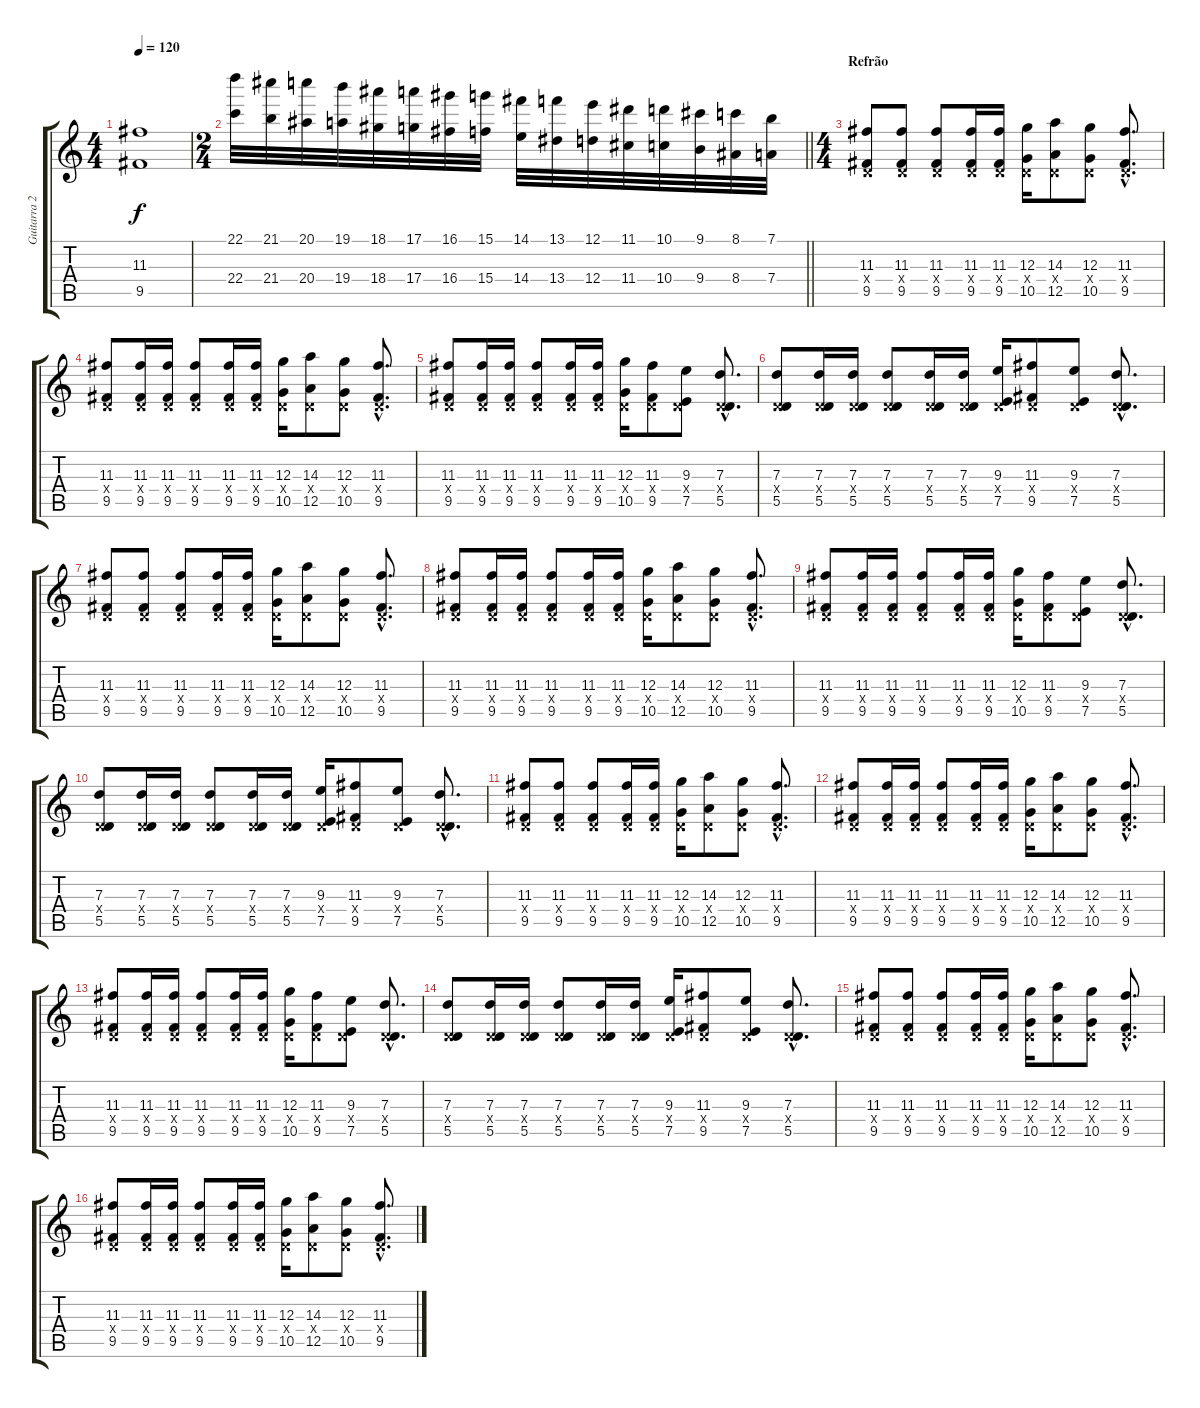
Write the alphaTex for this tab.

\track ("Guitarra 2 - Erik" "Guitarra 2") {instrument distortionguitar}
\staff {score tabs}
\tuning (E4 B3 G3 D3 A2 E2) {hide}
\ts (4 4)
\tempo 120
\clef g2
\ks c
(11.3{t} 9.5{t}).1{dy f} |
\ts (2 4)
\barLineRight lightlight
(22.1 22.4).32{volume 6} (21.1 21.4).32 (20.1 20.4).32 (19.1 19.4).32 (18.1 18.4).32 (17.1 17.4).32 (16.1 16.4).32 (15.1 15.4).32 (14.1 14.4).32 (13.1 13.4).32 (12.1 12.4).32 (11.1 11.4).32 (10.1 10.4).32 (9.1 9.4).32 (8.1 8.4).32 (7.1 7.4).32 |
\ts (4 4)
\section ("" "Refrão")
(11.3 0.4{x} 9.5).8{volume 11} (11.3 0.4{x} 9.5).8 (11.3 0.4{x} 9.5).8 (11.3 0.4{x} 9.5).16 (11.3 0.4{x} 9.5).16 (12.3 0.4{x} 10.5).16 (14.3 0.4{x} 12.5).8 (12.3 0.4{x} 10.5).8 (11.3{hac} 0.4{hac x} 9.5{hac}).8{d} |
(11.3 0.4{x} 9.5).8 (11.3 0.4{x} 9.5).16 (11.3 0.4{x} 9.5).16 (11.3 0.4{x} 9.5).8 (11.3 0.4{x} 9.5).16 (11.3 0.4{x} 9.5).16 (12.3 0.4{x} 10.5).16 (14.3 0.4{x} 12.5).8 (12.3 0.4{x} 10.5).8 (11.3{hac} 0.4{hac x} 9.5{hac}).8{d} |
(11.3 0.4{x} 9.5).8 (11.3 0.4{x} 9.5).16 (11.3 0.4{x} 9.5).16 (11.3 0.4{x} 9.5).8 (11.3 0.4{x} 9.5).16 (11.3 0.4{x} 9.5).16 (12.3 0.4{x} 10.5).16 (11.3 0.4{x} 9.5).8 (9.3 0.4{x} 7.5).8 (7.3{hac} 0.4{hac x} 5.5{hac}).8{d} |
(7.3 0.4{x} 5.5).8 (7.3 0.4{x} 5.5).16 (7.3 0.4{x} 5.5).16 (7.3 0.4{x} 5.5).8 (7.3 0.4{x} 5.5).16 (7.3 0.4{x} 5.5).16 (9.3 0.4{x} 7.5).16 (11.3 0.4{x} 9.5).8 (9.3 0.4{x} 7.5).8 (7.3{hac} 0.4{hac x} 5.5{hac}).8{d} |
(11.3 0.4{x} 9.5).8{volume 11} (11.3 0.4{x} 9.5).8 (11.3 0.4{x} 9.5).8 (11.3 0.4{x} 9.5).16 (11.3 0.4{x} 9.5).16 (12.3 0.4{x} 10.5).16 (14.3 0.4{x} 12.5).8 (12.3 0.4{x} 10.5).8 (11.3{hac} 0.4{hac x} 9.5{hac}).8{d} |
(11.3 0.4{x} 9.5).8 (11.3 0.4{x} 9.5).16 (11.3 0.4{x} 9.5).16 (11.3 0.4{x} 9.5).8 (11.3 0.4{x} 9.5).16 (11.3 0.4{x} 9.5).16 (12.3 0.4{x} 10.5).16 (14.3 0.4{x} 12.5).8 (12.3 0.4{x} 10.5).8 (11.3{hac} 0.4{hac x} 9.5{hac}).8{d} |
(11.3 0.4{x} 9.5).8 (11.3 0.4{x} 9.5).16 (11.3 0.4{x} 9.5).16 (11.3 0.4{x} 9.5).8 (11.3 0.4{x} 9.5).16 (11.3 0.4{x} 9.5).16 (12.3 0.4{x} 10.5).16 (11.3 0.4{x} 9.5).8 (9.3 0.4{x} 7.5).8 (7.3{hac} 0.4{hac x} 5.5{hac}).8{d} |
(7.3 0.4{x} 5.5).8 (7.3 0.4{x} 5.5).16 (7.3 0.4{x} 5.5).16 (7.3 0.4{x} 5.5).8 (7.3 0.4{x} 5.5).16 (7.3 0.4{x} 5.5).16 (9.3 0.4{x} 7.5).16 (11.3 0.4{x} 9.5).8 (9.3 0.4{x} 7.5).8 (7.3{hac} 0.4{hac x} 5.5{hac}).8{d} |
(11.3 0.4{x} 9.5).8{volume 11} (11.3 0.4{x} 9.5).8 (11.3 0.4{x} 9.5).8 (11.3 0.4{x} 9.5).16 (11.3 0.4{x} 9.5).16 (12.3 0.4{x} 10.5).16 (14.3 0.4{x} 12.5).8 (12.3 0.4{x} 10.5).8 (11.3{hac} 0.4{hac x} 9.5{hac}).8{d} |
(11.3 0.4{x} 9.5).8 (11.3 0.4{x} 9.5).16 (11.3 0.4{x} 9.5).16 (11.3 0.4{x} 9.5).8 (11.3 0.4{x} 9.5).16 (11.3 0.4{x} 9.5).16 (12.3 0.4{x} 10.5).16 (14.3 0.4{x} 12.5).8 (12.3 0.4{x} 10.5).8 (11.3{hac} 0.4{hac x} 9.5{hac}).8{d} |
(11.3 0.4{x} 9.5).8 (11.3 0.4{x} 9.5).16 (11.3 0.4{x} 9.5).16 (11.3 0.4{x} 9.5).8 (11.3 0.4{x} 9.5).16 (11.3 0.4{x} 9.5).16 (12.3 0.4{x} 10.5).16 (11.3 0.4{x} 9.5).8 (9.3 0.4{x} 7.5).8 (7.3{hac} 0.4{hac x} 5.5{hac}).8{d} |
(7.3 0.4{x} 5.5).8 (7.3 0.4{x} 5.5).16 (7.3 0.4{x} 5.5).16 (7.3 0.4{x} 5.5).8 (7.3 0.4{x} 5.5).16 (7.3 0.4{x} 5.5).16 (9.3 0.4{x} 7.5).16 (11.3 0.4{x} 9.5).8 (9.3 0.4{x} 7.5).8 (7.3{hac} 0.4{hac x} 5.5{hac}).8{d} |
(11.3 0.4{x} 9.5).8{volume 11} (11.3 0.4{x} 9.5).8 (11.3 0.4{x} 9.5).8 (11.3 0.4{x} 9.5).16 (11.3 0.4{x} 9.5).16 (12.3 0.4{x} 10.5).16 (14.3 0.4{x} 12.5).8 (12.3 0.4{x} 10.5).8 (11.3{hac} 0.4{hac x} 9.5{hac}).8{d} |
(11.3 0.4{x} 9.5).8 (11.3 0.4{x} 9.5).16 (11.3 0.4{x} 9.5).16 (11.3 0.4{x} 9.5).8 (11.3 0.4{x} 9.5).16 (11.3 0.4{x} 9.5).16 (12.3 0.4{x} 10.5).16 (14.3 0.4{x} 12.5).8 (12.3 0.4{x} 10.5).8 (11.3{hac} 0.4{hac x} 9.5{hac}).8{d}
